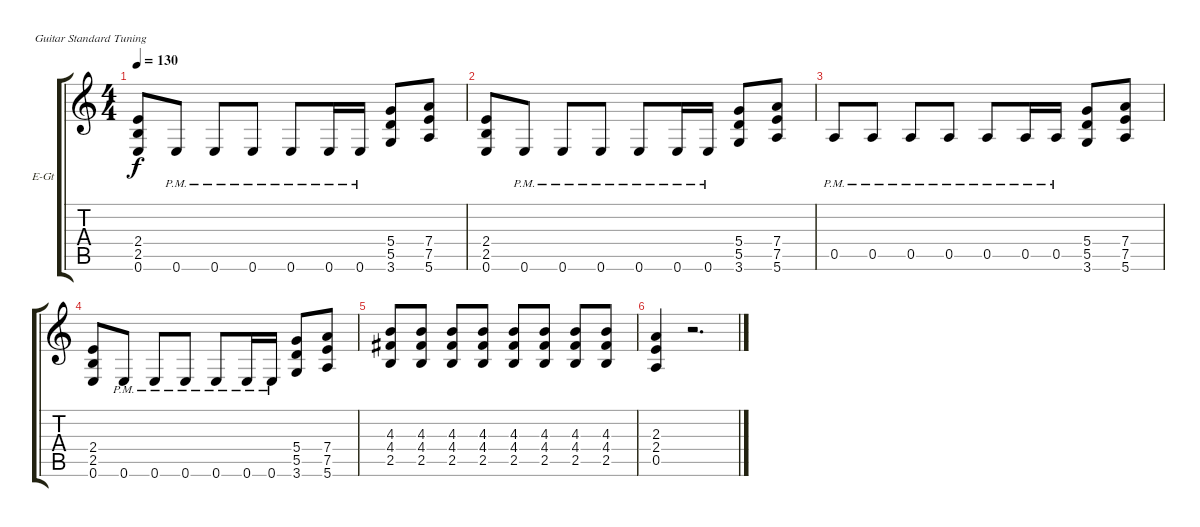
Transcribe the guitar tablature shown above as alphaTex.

\bracketExtendMode groupsimilarinstruments
\firstSystemTrackNameOrientation horizontal
\otherSystemsTrackNameOrientation horizontal
\track ("Äîðîæêà 1" "E-Gt") {instrument distortionguitar}
\staff {score tabs}
\tuning (E4 B3 G3 D3 A2 E2)
\ts (4 4)
\tempo 130
\clef g2
\ks c
(2.4 2.5 0.6).8{dy f} 0.6{pm}.8 0.6{pm}.8 0.6{pm}.8 0.6{pm}.8 0.6{pm}.16 0.6{pm}.16 (5.4 5.5 3.6).8 (7.4 7.5 5.6).8 |
(2.4 2.5 0.6).8 0.6{pm}.8 0.6{pm}.8 0.6{pm}.8 0.6{pm}.8 0.6{pm}.16 0.6{pm}.16 (5.4 5.5 3.6).8 (7.4 7.5 5.6).8 |
0.5{pm}.8 0.5{pm}.8 0.5{pm}.8 0.5{pm}.8 0.5{pm}.8 0.5{pm}.16 0.5{pm}.16 (5.4 5.5 3.6).8 (7.4 7.5 5.6).8 |
(2.4 2.5 0.6).8 0.6{pm}.8 0.6{pm}.8 0.6{pm}.8 0.6{pm}.8 0.6{pm}.16 0.6{pm}.16 (5.4 5.5 3.6).8 (7.4 7.5 5.6).8 |
(4.3 4.4 2.5).8 (4.3 4.4 2.5).8 (4.3 4.4 2.5).8 (4.3 4.4 2.5).8 (4.3 4.4 2.5).8 (4.3 4.4 2.5).8 (4.3 4.4 2.5).8 (4.3 4.4 2.5).8 |
(2.3 2.4 0.5).4 r.2{d}
